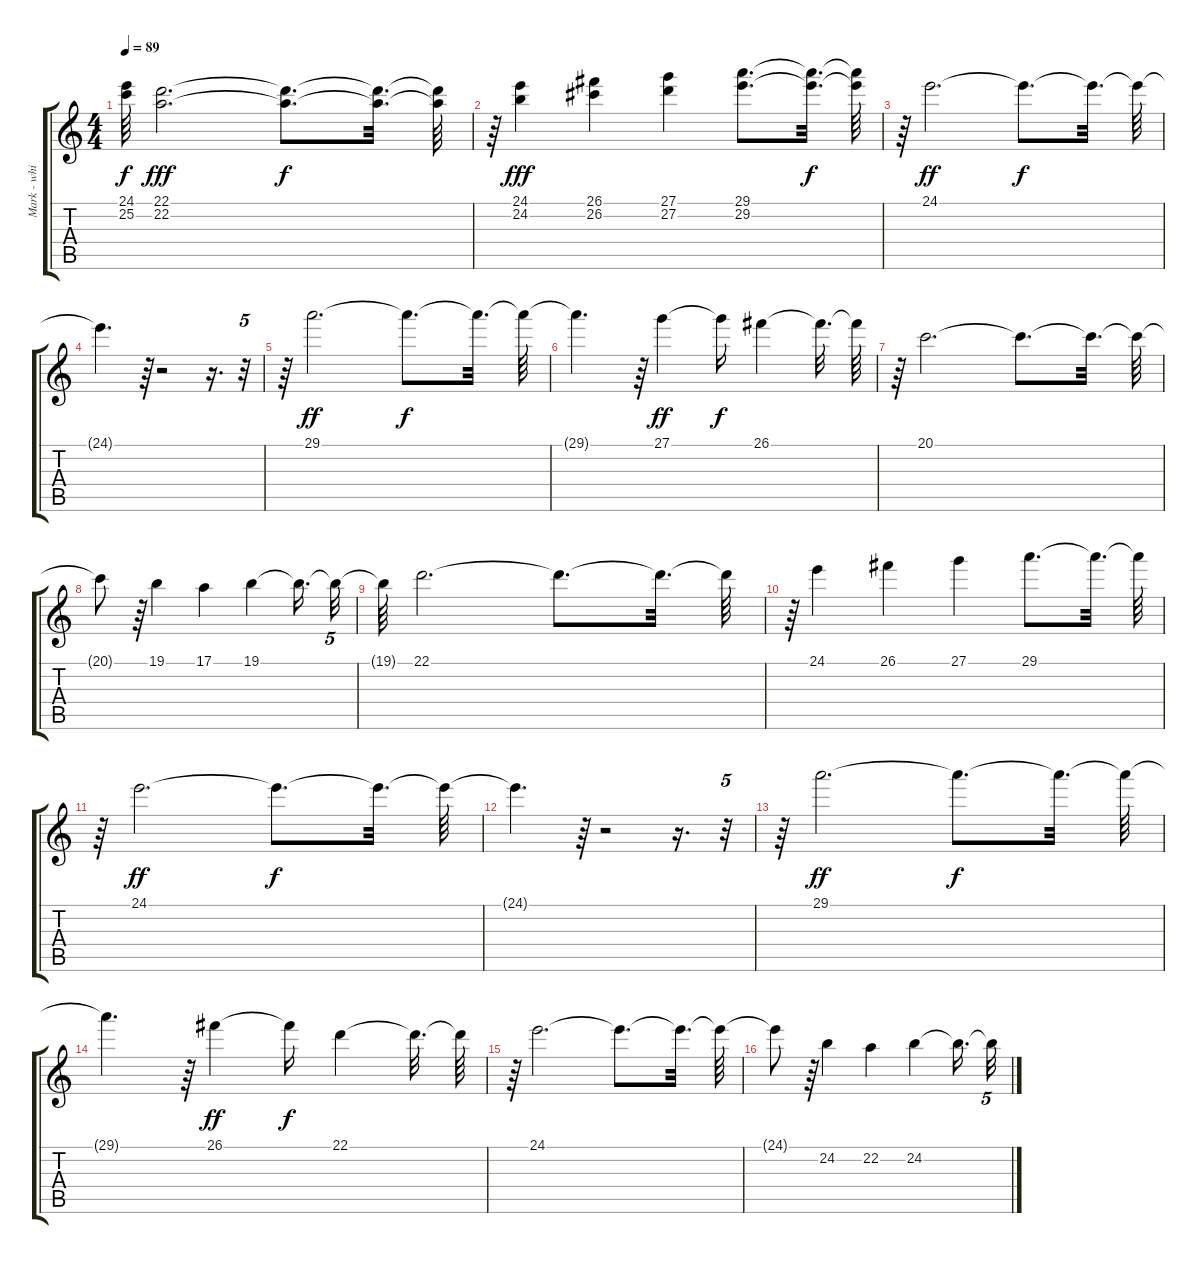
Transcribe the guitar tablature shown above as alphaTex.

\track ("Mark - whistle" "Mark - whi") {instrument whistle}
\staff {score tabs}
\tuning (E4 B3 G3 D3 A2 E2) {hide}
\ts (4 4)
\tempo 89
\clef g2
\ks c
(24.1{t} 25.2{t}).64{dy f} (22.1 22.2).2{d dy fff} (22.1{t} 22.2{t}).8{d dy f} (22.1{t} 22.2{t}).32{d} (22.1{t} 22.2{t}).64 |
r.64 (24.1 24.2).4{dy fff} (26.1 26.2).4 (27.1 27.2).4 (29.1 29.2).8{d} (29.1{t} 29.2{t}).32{d dy f} (29.1{t} 29.2{t}).64 |
r.64 24.1.2{d dy ff} 24.1{t}.8{d dy f} 24.1{t}.32{d} 24.1{t}.64 |
24.1{t}.4{d} r.64 r.2 r.16{d} r.32{tu (5 4)} |
r.64 29.1.2{d dy ff} 29.1{t}.8{d dy f} 29.1{t}.32{d} 29.1{t}.64 |
29.1{t}.4{d} r.64 27.1.4{dy ff} 27.1{t}.16{dy f} 26.1.4 26.1{t}.32{d} 26.1{t}.64 |
r.64 20.1.2{d} 20.1{t}.8{d} 20.1{t}.32{d} 20.1{t}.64 |
20.1{t}.8 r.64 19.1.4 17.1.4 19.1.4 19.1{t}.16{d} 19.1{t}.32{tu (5 4)} |
19.1{t}.64 22.1.2{d} 22.1{t}.8{d} 22.1{t}.32{d} 22.1{t}.64 |
r.64 24.1.4 26.1.4 27.1.4 29.1.8{d} 29.1{t}.32{d} 29.1{t}.64 |
r.64 24.1.2{d dy ff} 24.1{t}.8{d dy f} 24.1{t}.32{d} 24.1{t}.64 |
24.1{t}.4{d} r.64 r.2 r.16{d} r.32{tu (5 4)} |
r.64 29.1.2{d dy ff} 29.1{t}.8{d dy f} 29.1{t}.32{d} 29.1{t}.64 |
29.1{t}.4{d} r.64 26.1.4{dy ff} 26.1{t}.16{dy f} 22.1.4 22.1{t}.32{d} 22.1{t}.64 |
r.64 24.1.2{d} 24.1{t}.8{d} 24.1{t}.32{d} 24.1{t}.64 |
24.1{t}.8 r.64 24.2.4 22.2.4 24.2.4 24.2{t}.16{d} 24.2{t}.32{tu (5 4)}
